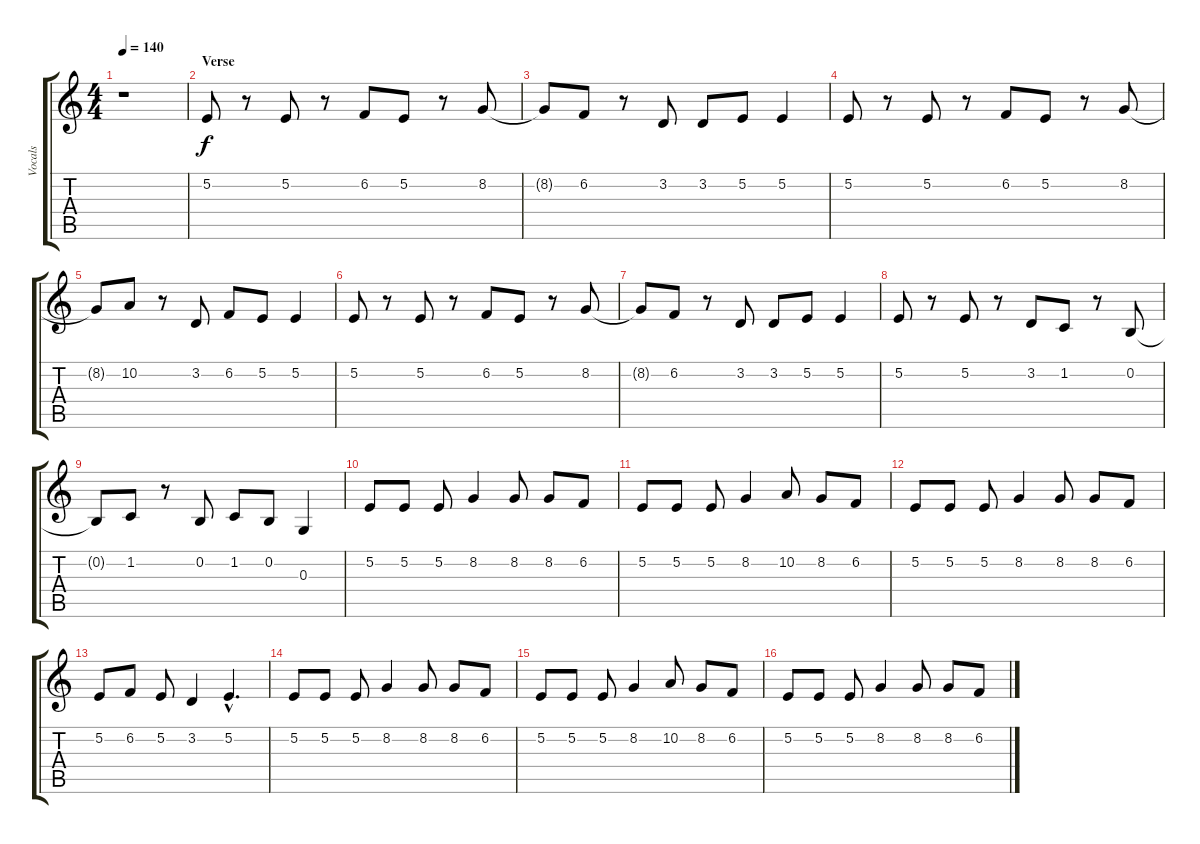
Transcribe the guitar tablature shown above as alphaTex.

\track ("Vocals" "Vocals") {instrument lead8bassandlead}
\staff {score tabs}
\tuning (E4 B3 G3 D3 A2 E2) {hide}
\ts (4 4)
\tempo 140
\clef g2
\ks c
r.1{dy f} |
\section ("" "Verse")
5.2.8 r.8 5.2.8 r.8 6.2.8 5.2.8 r.8 8.2.8 |
8.2{t}.8 6.2.8 r.8 3.2.8 3.2.8 5.2.8 5.2.4 |
5.2.8 r.8 5.2.8 r.8 6.2.8 5.2.8 r.8 8.2.8 |
8.2{t}.8 10.2.8 r.8 3.2.8 6.2.8 5.2.8 5.2.4 |
5.2.8 r.8 5.2.8 r.8 6.2.8 5.2.8 r.8 8.2.8 |
8.2{t}.8 6.2.8 r.8 3.2.8 3.2.8 5.2.8 5.2.4 |
5.2.8 r.8 5.2.8 r.8 3.2.8 1.2.8 r.8 0.2.8 |
0.2{t}.8 1.2.8 r.8 0.2.8 1.2.8 0.2.8 0.3.4 |
5.2.8 5.2.8 5.2.8 8.2.4 8.2.8 8.2.8 6.2.8 |
5.2.8 5.2.8 5.2.8 8.2.4 10.2.8 8.2.8 6.2.8 |
5.2.8 5.2.8 5.2.8 8.2.4 8.2.8 8.2.8 6.2.8 |
5.2.8 6.2.8 5.2.8 3.2.4 5.2{hac}.4{d} |
5.2.8 5.2.8 5.2.8 8.2.4 8.2.8 8.2.8 6.2.8 |
5.2.8 5.2.8 5.2.8 8.2.4 10.2.8 8.2.8 6.2.8 |
5.2.8 5.2.8 5.2.8 8.2.4 8.2.8 8.2.8 6.2.8
